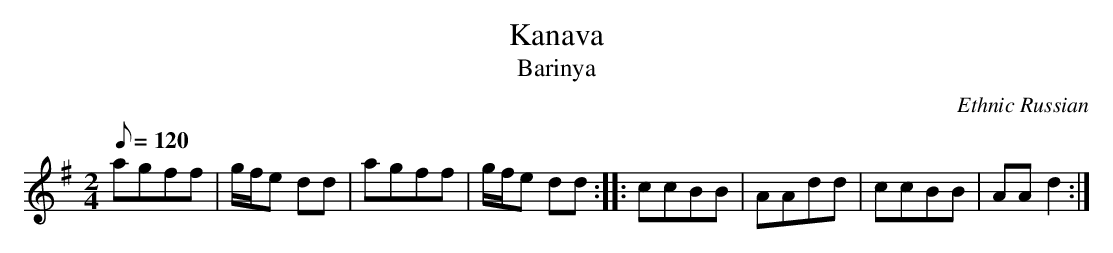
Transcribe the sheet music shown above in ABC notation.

X:1
T:Kanava
T:Barinya
L:1/8
M:2/4
O:Ethnic Russian
Q:120
K:A dorian
agff | g/2f/2e dd | agff | g/2f/2e dd :: \
ccBB | AAdd | ccBB | AA d2 :|
